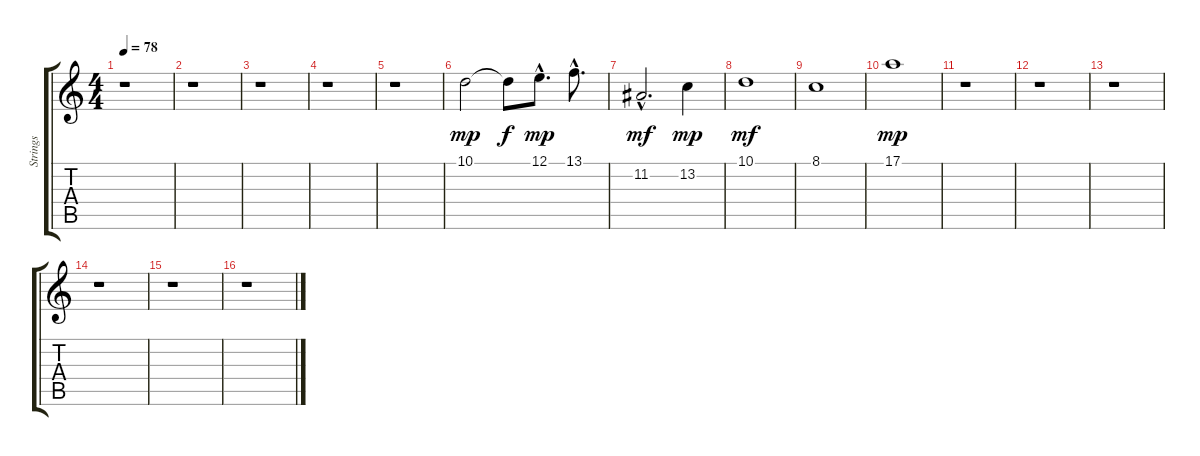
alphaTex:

\track ("Strings             " "Strings   ") {instrument stringensemble1}
\staff {score tabs}
\tuning (E4 B3 G3 D3 A2 E2) {hide}
\ts (4 4)
\tempo 78
\clef g2
\ks c
r.1{dy f} |
r.1 |
r.1 |
r.1 |
r.1 |
10.1.2{dy mp} 10.1{t}.8{dy f} 12.1{hac}.8{d dy mp} 13.1{hac}.8{d} |
11.2{hac}.2{d dy mf} 13.2.4{dy mp} |
10.1.1{dy mf} |
8.1.1 |
17.1.1{dy mp} |
r.1 |
r.1 |
r.1 |
r.1 |
r.1 |
r.1
